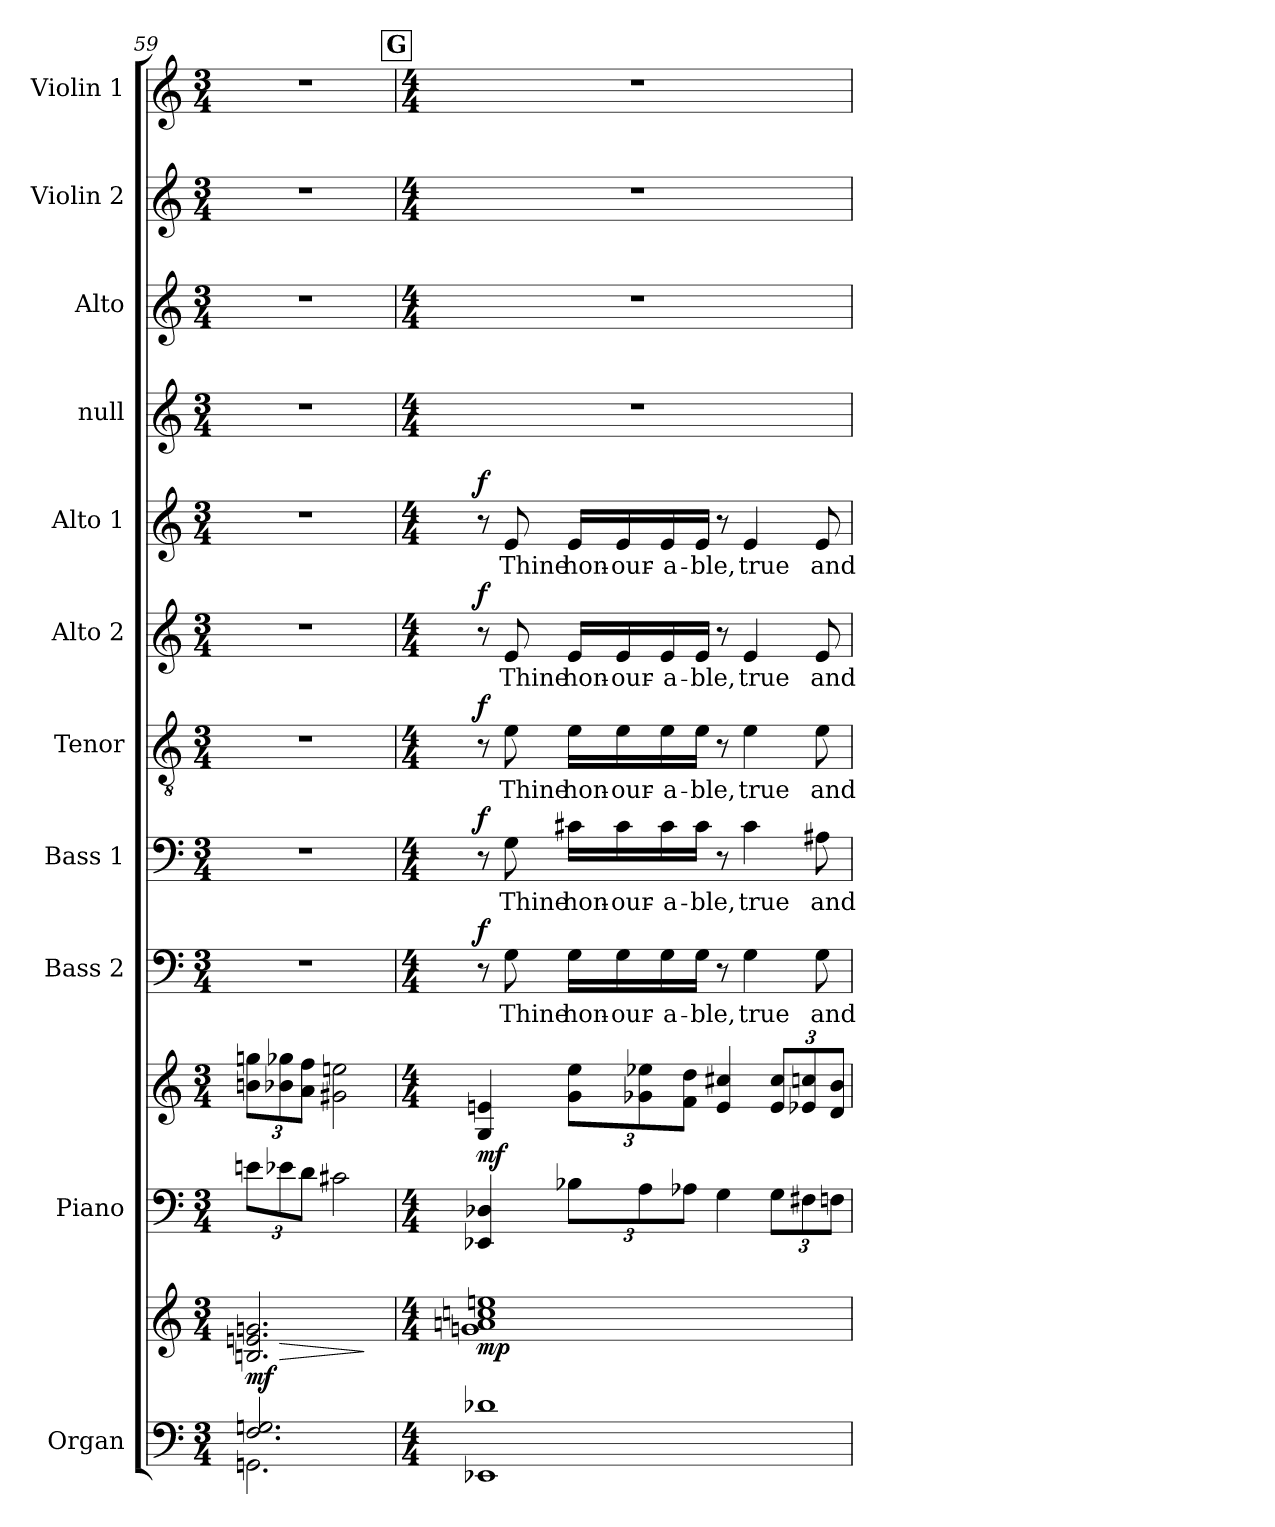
**kern	**kern	**dynam	**kern	**kern	**dynam	**kern	**text	**dynam	**kern	**text	**dynam	**kern	**text	**dynam	**kern	**text	**dynam	**kern	**text	**dynam	**kern	**kern	**kern	**kern
*part11	*part11	*part11	*part10	*part10	*part10	*part9	*part9	*part9	*part8	*part8	*part8	*part7	*part7	*part7	*part6	*part6	*part6	*part5	*part5	*part5	*part4	*part3	*part2	*part1
*staff13	*staff12	*staff12/13	*staff11	*staff10	*staff10/11	*staff9	*staff9	*staff9	*staff8	*staff8	*staff8	*staff7	*staff7	*staff7	*staff6	*staff6	*staff6	*staff5	*staff5	*staff5	*staff4	*staff3	*staff2	*staff1
*I"Organ	*	*	*I"Piano	*	*	*I"Bass 2	*	*	*I"Bass 1	*	*	*I"Tenor	*	*	*I"Alto 2	*	*	*I"Alto 1	*	*	*I"null	*I"Alto	*I"Violin 2	*I"Violin 1
*I'Org.	*	*	*	*	*	*I'B. 2	*	*	*I'B. 1	*	*	*I'T.	*	*	*I'A. 2	*	*	*I'A. 1	*	*	*	*	*I'Vln. 2	*I'Vln. 1
!!LO:PB:g=z
*clefF4	*clefG2	*	*clefF4	*clefG2	*	*clefF4	*	*	*clefF4	*	*	*clefGv2	*	*	*clefG2	*	*	*clefG2	*	*	*clefG2	*clefG2	*clefG2	*clefG2
*k[]	*k[]	*	*k[]	*k[]	*	*k[]	*	*	*k[]	*	*	*k[]	*	*	*k[]	*	*	*k[]	*	*	*k[]	*k[]	*k[]	*k[]
*M3/4	*M3/4	*	*M3/4	*M3/4	*	*M3/4	*	*	*M3/4	*	*	*M3/4	*	*	*M3/4	*	*	*M3/4	*	*	*M3/4	*M3/4	*M3/4	*M3/4
=59	=59	=59	=59	=59	=59	=59	=59	=59	=59	=59	=59	=59	=59	=59	=59	=59	=59	=59	=59	=59	=59	=59	=59	=59
*^	*	*	*	*	*	*	*	*	*	*	*	*	*	*	*	*	*	*	*	*	*	*	*	*
!	!	!	!LO:HP:b	!	!	!	!	!	!	!	!	!	!	!	!	!	!	!	!	!	!	!	!	!	!
*	*	*	*	*Xbrackettup	*Xbrackettup	*	*	*	*	*	*	*	*	*	*	*	*	*	*	*	*	*	*	*	*
!	!	!	!LO:DY:n=1:b	!	!	!	!	!	!	!	!	!	!	!	!	!	!	!	!	!	!	!	!	!	!
2.F/ 2.Gn/	2.GGn\	2.Bn/ 2.en/ 2.gn/	> mf	12en\L	12bn\ 12ggn\L	.	2.r	.	.	2.r	.	.	2.r	.	.	2.r	.	.	2.r	.	.	2.r	2.r	2.r	2.r
.	.	.	.	12e-X\	12b-X\ 12gg-X\	.	.	.	.	.	.	.	.	.	.	.	.	.	.	.	.	.	.	.	.
.	.	.	.	12d\J	12a\ 12ff\J	.	.	.	.	.	.	.	.	.	.	.	.	.	.	.	.	.	.	.	.
.	.	.	.	2c#X\	2g#X\ 2een\	.	.	.	.	.	.	.	.	.	.	.	.	.	.	.	.	.	.	.	.
*v	*v	*	*	*	*	*	*	*	*	*	*	*	*	*	*	*	*	*	*	*	*	*	*	*	*
.	.	]	.	.	.	.	.	.	.	.	.	.	.	.	.	.	.	.	.	.	.	.	.	.
!!LO:REH:place=s1:a:B:fs=14:t=G
=60	=60	=60	=60	=60	=60	=60	=60	=60	=60	=60	=60	=60	=60	=60	=60	=60	=60	=60	=60	=60	=60	=60	=60	=60
*M4/4	*M4/4	*	*M4/4	*M4/4	*	*M4/4	*	*	*M4/4	*	*	*M4/4	*	*	*M4/4	*	*	*M4/4	*	*	*M4/4	*M4/4	*M4/4	*M4/4
*^	*	*	*	*	*	*	*	*	*	*	*	*	*	*	*	*	*	*	*	*	*	*	*	*
!	!	!	!LO:DY:b	!	!	!LO:DY:b	!	!	!LO:DY:b	!	!	!LO:DY:b	!	!	!LO:DY:b	!	!	!LO:DY:b	!	!	!LO:DY:b	!	!	!	!
1d-X	1EE-X	1gn 1an 1ccn 1een	mp	4EE-X/ 4D-X/	4G/ 4en/	mf	8r	.	f	8r	.	f	8r	.	f	8r	.	f	8r	.	f	1r	1r	1r	1r
!	!	!	!	!	!	!	!	!LO:LY:b	!	!	!LO:LY:b	!	!	!LO:LY:b	!	!	!LO:LY:b	!	!	!LO:LY:b	!	!	!	!	!
.	.	.	.	.	.	.	8G\	Thine	.	8G\	Thine	.	8e\	Thine	.	8e/	Thine	.	8e/	Thine	.	.	.	.	.
!	!	!	!	!	!	!	!	!LO:LY:b	!	!	!LO:LY:b	!	!	!LO:LY:b	!	!	!LO:LY:b	!	!	!LO:LY:b	!	!	!	!	!
.	.	.	.	12B-X\L	12g\ 12ee\L	.	16G\LL	hon-	.	16c#X\LL	hon-	.	16e\LL	hon-	.	16e/LL	hon-	.	16e/LL	hon-	.	.	.	.	.
!	!	!	!	!	!	!	!	!LO:LY:b	!	!	!LO:LY:b	!	!	!LO:LY:b	!	!	!LO:LY:b	!	!	!LO:LY:b	!	!	!	!	!
.	.	.	.	.	.	.	16G\	-our-	.	16c#\	-our-	.	16e\	-our-	.	16e/	-our-	.	16e/	-our-	.	.	.	.	.
.	.	.	.	12A\	12g-X\ 12ee-X\	.	.	.	.	.	.	.	.	.	.	.	.	.	.	.	.	.	.	.	.
!	!	!	!	!	!	!	!	!LO:LY:b	!	!	!LO:LY:b	!	!	!LO:LY:b	!	!	!LO:LY:b	!	!	!LO:LY:b	!	!	!	!	!
.	.	.	.	.	.	.	16G\	-a-	.	16c#\	-a-	.	16e\	-a-	.	16e/	-a-	.	16e/	-a-	.	.	.	.	.
.	.	.	.	12A-X\J	12f\ 12dd\J	.	.	.	.	.	.	.	.	.	.	.	.	.	.	.	.	.	.	.	.
!	!	!	!	!	!	!	!	!LO:LY:b	!	!	!LO:LY:b	!	!	!LO:LY:b	!	!	!LO:LY:b	!	!	!LO:LY:b	!	!	!	!	!
.	.	.	.	.	.	.	16G\JJ	-ble,	.	16c#\JJ	-ble,	.	16e\JJ	-ble,	.	16e/JJ	-ble,	.	16e/JJ	-ble,	.	.	.	.	.
.	.	.	.	4G\	4e/ 4cc#X/	.	8r	.	.	8r	.	.	8r	.	.	8r	.	.	8r	.	.	.	.	.	.
!	!	!	!	!	!	!	!	!LO:LY:b	!	!	!LO:LY:b	!	!	!LO:LY:b	!	!	!LO:LY:b	!	!	!LO:LY:b	!	!	!	!	!
.	.	.	.	.	.	.	4G\	true	.	4c#\	true	.	4e\	true	.	4e/	true	.	4e/	true	.	.	.	.	.
.	.	.	.	12G\L	12e/ 12cc#/L	.	.	.	.	.	.	.	.	.	.	.	.	.	.	.	.	.	.	.	.
.	.	.	.	12F#X\	12e-X/ 12ccn/	.	.	.	.	.	.	.	.	.	.	.	.	.	.	.	.	.	.	.	.
!	!	!	!	!	!	!	!	!LO:LY:b	!	!	!LO:LY:b	!	!	!LO:LY:b	!	!	!LO:LY:b	!	!	!LO:LY:b	!	!	!	!	!
.	.	.	.	.	.	.	8G\	and	.	8A#X\	and	.	8e\	and	.	8e/	and	.	8e/	and	.	.	.	.	.
.	.	.	.	12Fn\J	12d/ 12b/J	.	.	.	.	.	.	.	.	.	.	.	.	.	.	.	.	.	.	.	.
*v	*v	*	*	*	*	*	*	*	*	*	*	*	*	*	*	*	*	*	*	*	*	*	*	*	*
=	=	=	=	=	=	=	=	=	=	=	=	=	=	=	=	=	=	=	=	=	=	=	=	=
*-	*-	*-	*-	*-	*-	*-	*-	*-	*-	*-	*-	*-	*-	*-	*-	*-	*-	*-	*-	*-	*-	*-	*-	*-
